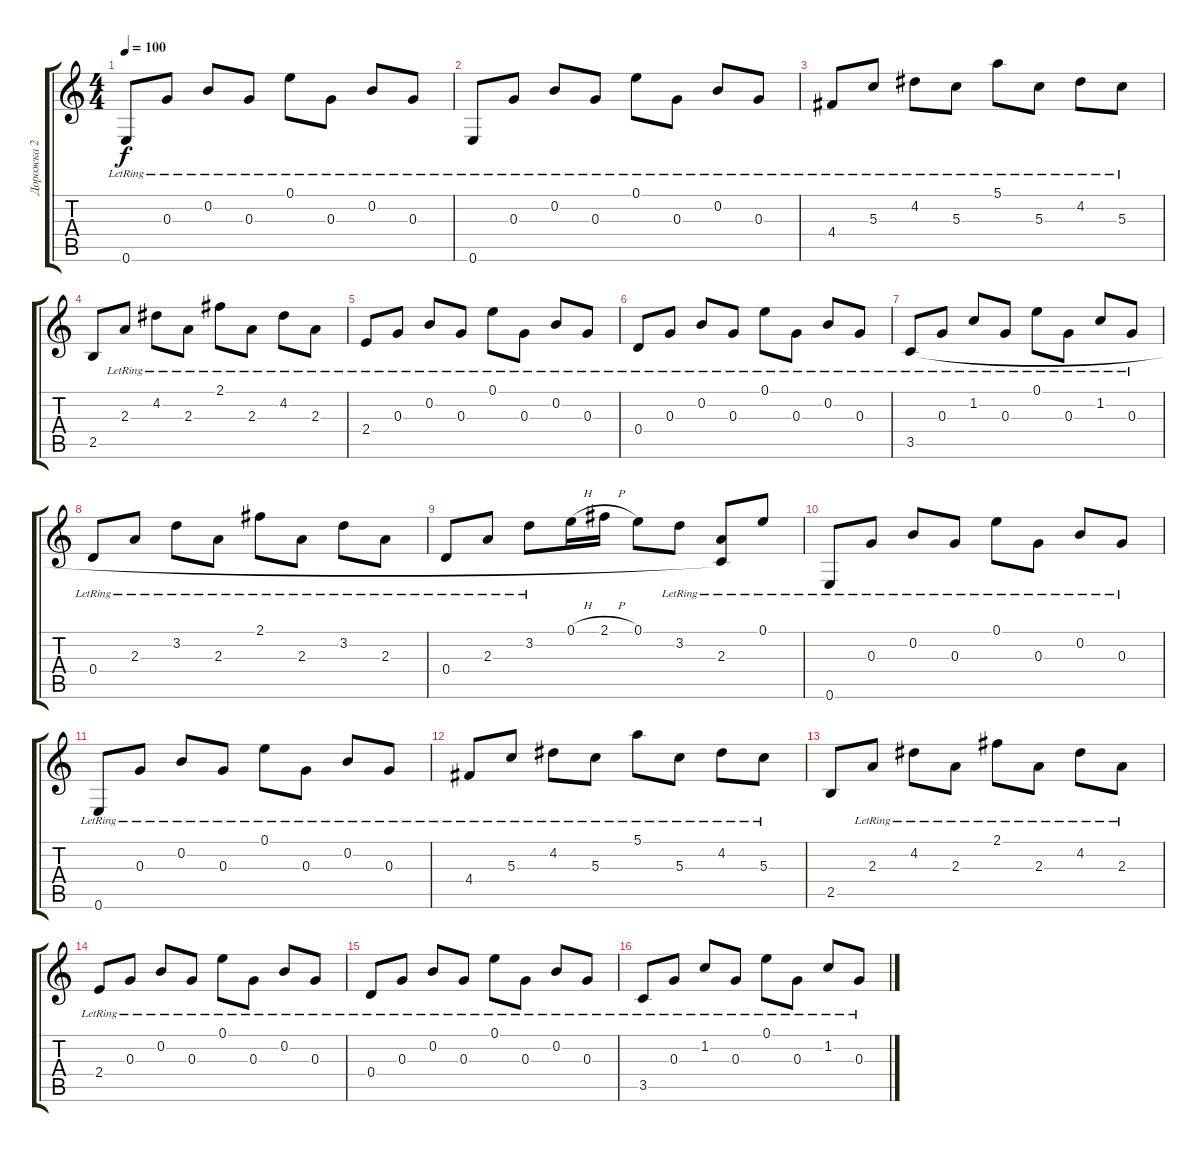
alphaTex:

\track ("Дорожка 2" "Дорожка 2") {instrument acousticguitarnylon}
\staff {score tabs}
\tuning (E4 B3 G3 D3 A2 E2) {hide}
\ts (4 4)
\tempo 100
\clef g2
\ks c
0.6{lr}.8{dy f instrument acousticguitarnylon} 0.3{lr}.8 0.2{lr}.8 0.3{lr}.8 0.1{lr}.8 0.3{lr}.8 0.2{lr}.8 0.3{lr}.8 |
0.6{lr}.8 0.3{lr}.8 0.2{lr}.8 0.3{lr}.8 0.1{lr}.8 0.3{lr}.8 0.2{lr}.8 0.3{lr}.8 |
4.4{lr}.8 5.3{lr}.8 4.2{lr}.8 5.3{lr}.8 5.1{lr}.8 5.3{lr}.8 4.2{lr}.8 5.3{lr}.8 |
2.5.8 2.3{lr}.8 4.2{lr}.8 2.3{lr}.8 2.1{lr}.8 2.3{lr}.8 4.2{lr}.8 2.3{lr}.8 |
2.4{lr}.8 0.3{lr}.8 0.2{lr}.8 0.3{lr}.8 0.1{lr}.8 0.3{lr}.8 0.2{lr}.8 0.3{lr}.8 |
0.4{lr}.8 0.3{lr}.8 0.2{lr}.8 0.3{lr}.8 0.1{lr}.8 0.3{lr}.8 0.2{lr}.8 0.3{lr}.8 |
3.5{lr}.8 0.3{lr}.8 1.2{lr}.8 0.3{lr}.8 0.1{lr}.8 0.3{lr}.8 1.2{lr}.8 0.3{lr}.8 |
0.4{lr}.8 2.3{lr}.8 3.2{lr}.8 2.3{lr}.8 2.1{lr}.8 2.3{lr}.8 3.2{lr}.8 2.3{lr}.8 |
0.4{lr}.8 2.3{lr}.8 3.2{lr}.8 0.1{h}.16 2.1{h}.16 0.1.8 3.2{lr}.8 (2.3{lr} 3.5{t}).8 0.1{lr}.8 |
0.6{lr}.8 0.3{lr}.8 0.2{lr}.8 0.3{lr}.8 0.1{lr}.8 0.3{lr}.8 0.2{lr}.8 0.3{lr}.8 |
0.6{lr}.8 0.3{lr}.8 0.2{lr}.8 0.3{lr}.8 0.1{lr}.8 0.3{lr}.8 0.2{lr}.8 0.3{lr}.8 |
4.4{lr}.8 5.3{lr}.8 4.2{lr}.8 5.3{lr}.8 5.1{lr}.8 5.3{lr}.8 4.2{lr}.8 5.3{lr}.8 |
2.5.8 2.3{lr}.8 4.2{lr}.8 2.3{lr}.8 2.1{lr}.8 2.3{lr}.8 4.2{lr}.8 2.3{lr}.8 |
2.4{lr}.8 0.3{lr}.8 0.2{lr}.8 0.3{lr}.8 0.1{lr}.8 0.3{lr}.8 0.2{lr}.8 0.3{lr}.8 |
0.4{lr}.8 0.3{lr}.8 0.2{lr}.8 0.3{lr}.8 0.1{lr}.8 0.3{lr}.8 0.2{lr}.8 0.3{lr}.8 |
3.5{lr}.8 0.3{lr}.8 1.2{lr}.8 0.3{lr}.8 0.1{lr}.8 0.3{lr}.8 1.2{lr}.8 0.3{lr}.8
